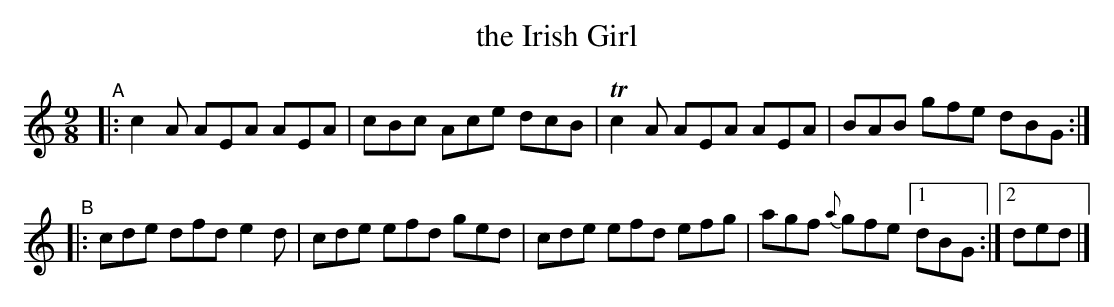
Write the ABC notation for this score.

X:1
T: the Irish Girl
M: 9/8
L: 1/8
K: Am	% Note: A major in MoI, A minor in DMoI
"^A"\
|: c2A AEA AEA | cBc Ace dcB | Tc2A AEA AEA | BAB gfe dBG :|
"^B"\
|: cde dfd e2d | cde efd ged | cde efd efg | agf {a}gfe [1 dBG :|[2 ded |]
